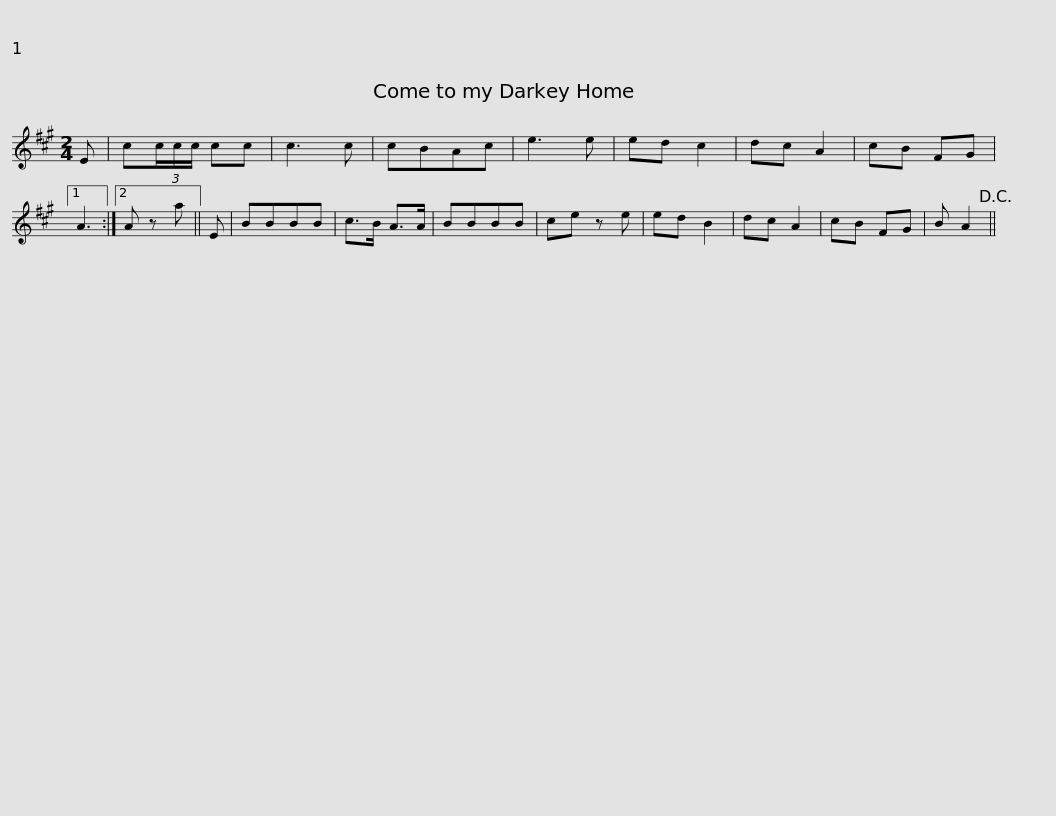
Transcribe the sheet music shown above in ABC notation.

X:1
L:1/8
M:2/4
I:linebreak $
K:A
V:1 treble
V:1
 E | c(3c/c/c/ cc | c3 c | cBAc | e3 e | %5
 ed c2 | dc A2 | cB FG |1 A3 :|2 A z a || %10
 E | BBBB |$ c>B A>A | BBBB | ce z e | %15
 ed B2 | dc A2 | cB FG | B A2!D.C.! || %19
